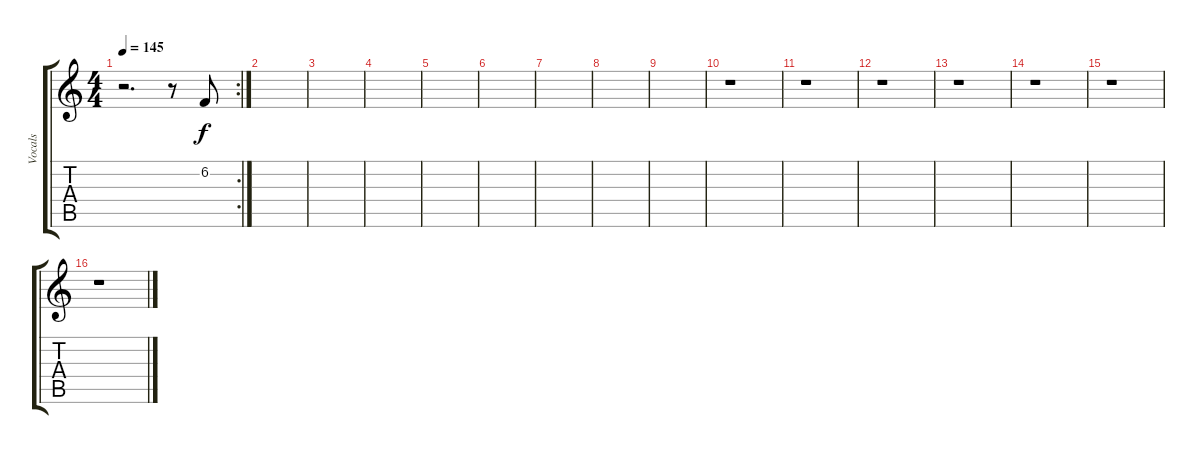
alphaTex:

\track ("Vocals" "Vocals") {instrument choiraahs}
\staff {score tabs}
\tuning (E4 B3 G3 D3 A2 E2) {hide}
\rc 2
\ts (4 4)
\tempo 145
\clef g2
\ks c
r.2{d dy ff} r.8 6.2.8{dy f} |
|
|
|
|
|
|
|
|
r.1 |
r.1 |
r.1 |
r.1 |
r.1 |
r.1 |
r.1
